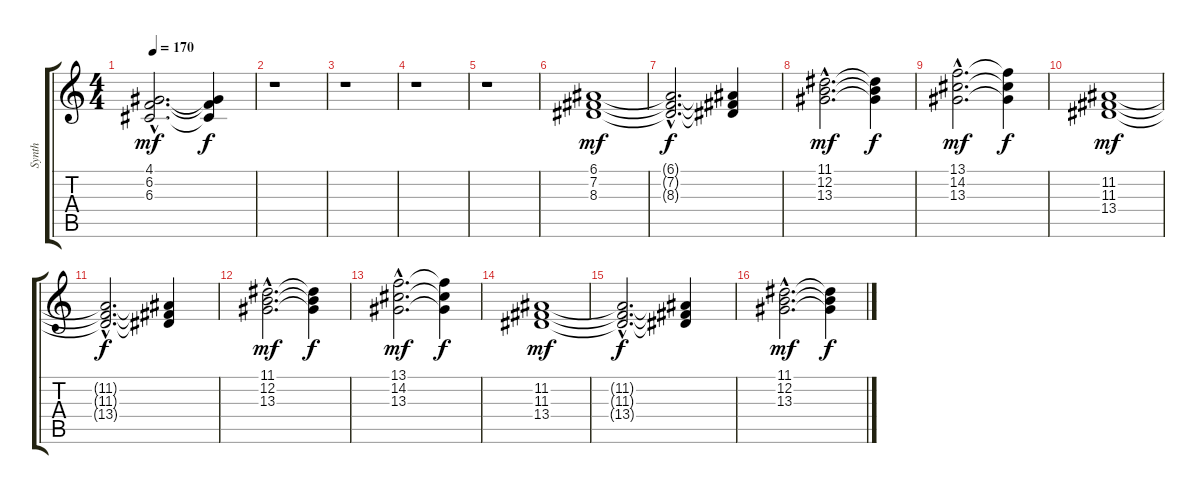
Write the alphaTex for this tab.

\track ("Synth" "Synth") {instrument stringensemble1}
\staff {score tabs}
\tuning (E4 B3 G3 D3 A2 E2) {hide}
\ts (4 4)
\tempo 170
\clef g2
\ks c
(4.1{hac} 6.2{hac} 6.3{hac}).2{d dy mf} (4.1{t} 6.2{t} 6.3{t}).4{dy f} |
r.1 |
r.1 |
r.1 |
r.1 |
(6.1 7.2 8.3).1{dy mf} |
(6.1{hac t} 7.2{hac t} 8.3{hac t}).2{d dy f} (6.1{t} 7.2{t} 8.3{t}).4 |
(11.1{hac} 12.2{hac} 13.3{hac}).2{d dy mf} (11.1{t} 12.2{t} 13.3{t}).4{dy f} |
(13.1{hac} 14.2{hac} 13.3{hac}).2{d dy mf} (13.1{t} 14.2{t} 13.3{t}).4{dy f} |
(11.2 11.3 13.4).1{dy mf} |
(11.2{hac t} 11.3{hac t} 13.4{hac t}).2{d dy f} (11.2{t} 11.3{t} 13.4{t}).4 |
(11.1{hac} 12.2{hac} 13.3{hac}).2{d dy mf} (11.1{t} 12.2{t} 13.3{t}).4{dy f} |
(13.1{hac} 14.2{hac} 13.3{hac}).2{d dy mf} (13.1{t} 14.2{t} 13.3{t}).4{dy f} |
(11.2 11.3 13.4).1{dy mf} |
(11.2{hac t} 11.3{hac t} 13.4{hac t}).2{d dy f} (11.2{t} 11.3{t} 13.4{t}).4 |
(11.1{hac} 12.2{hac} 13.3{hac}).2{d dy mf} (11.1{t} 12.2{t} 13.3{t}).4{dy f}
